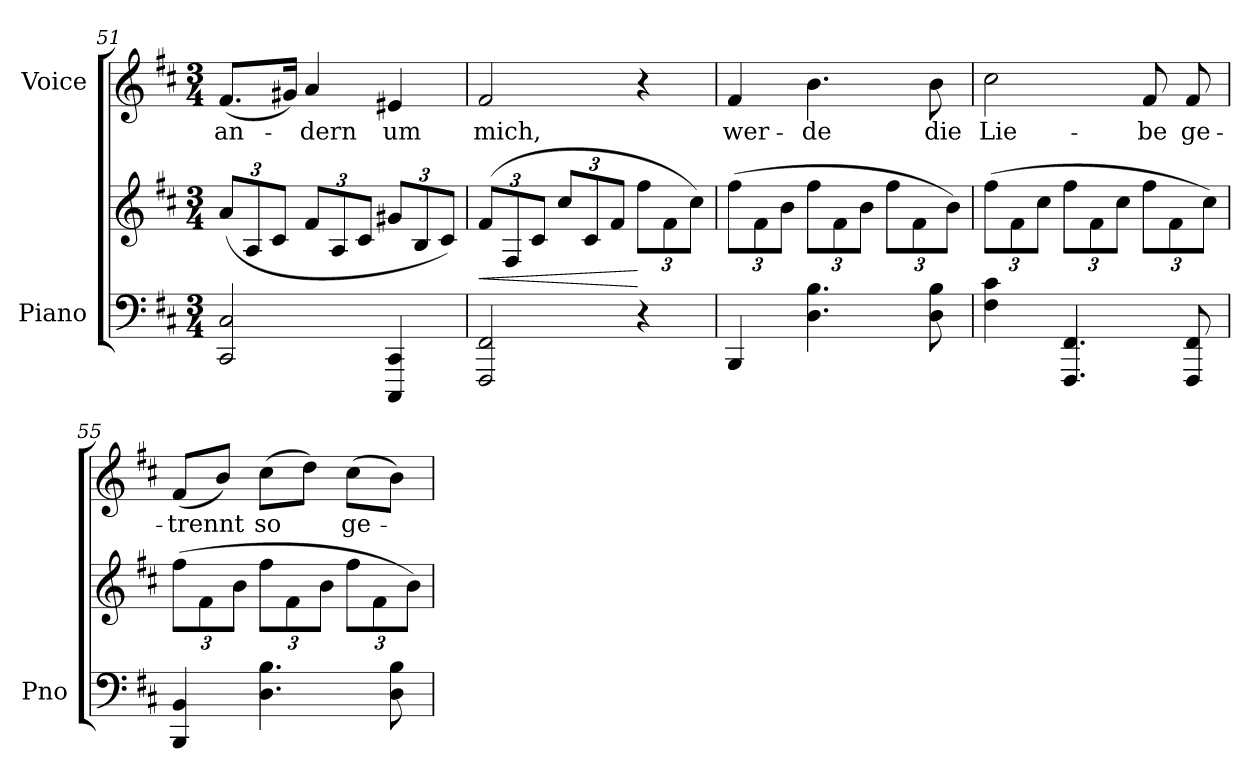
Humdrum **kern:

**kern	**kern	**dynam	**kern	**text
*part2	*part2	*part2	*part1	*part1
*staff3	*staff2	*staff2/3	*staff1	*staff1
*I"Piano	*	*	*I"Voice	*
*I'Pno	*	*	*	*
*clefF4	*clefG2	*	*clefG2	*
*k[f#c#]	*k[f#c#]	*	*k[f#c#]	*
*M3/4	*M3/4	*	*M3/4	*
*	*Xbrackettup	*	*	*
=51	=51	=51	=51	=51
2CC#/ 2C#/	(12a/L	.	(8.f#/L	an-
.	12A/	.	.	.
.	12c#/J	.	.	.
.	.	.	16g#X/Jk)	.
.	12f#/L	.	4a/	-dern
.	12A/	.	.	.
.	12c#/J	.	.	.
4CCC#/ 4CC#/	12g#X/L	.	4e#X/	um
.	12B/	.	.	.
.	12c#/J)	.	.	.
=52	=52	=52	=52	=52
!	!	!LO:HP:b	!	!
2FFF#/ 2FF#/	(12f#/L	<	2f#/	mich,
.	12F#/	.	.	.
.	12c#/J	.	.	.
.	12cc#/L	.	.	.
.	12c#/	.	.	.
.	12f#/J	.	.	.
4r	12ff#\L	[	4r	.
.	12f#\	.	.	.
.	12cc#\J)	.	.	.
=53	=53	=53	=53	=53
!	!	!LO:DY:b	!	!
!	!	!LO:DY:n=1:b	!	!
4BBB/	(12ff#\L	other-dynamics f	4f#/	wer-
.	12f#\	.	.	.
.	12b\J	.	.	.
4.D\ 4.B\	12ff#\L	.	4.b\	-de
.	12f#\	.	.	.
.	12b\J	.	.	.
.	12ff#\L	.	.	.
.	12f#\	.	.	.
8D\ 8B\	.	.	8b\	die
.	12b\J)	.	.	.
=54	=54	=54	=54	=54
4F#\ 4c#\	(12ff#\L	.	2cc#\	Lie-
.	12f#\	.	.	.
.	12cc#\J	.	.	.
4.FFF#/ 4.FF#/	12ff#\L	.	.	.
.	12f#\	.	.	.
.	12cc#\J	.	.	.
.	12ff#\L	.	8f#/	-be
.	12f#\	.	.	.
8FFF#/ 8FF#/	.	.	8f#/	ge-
.	12cc#\J)	.	.	.
=55	=55	=55	=55	=55
4BBB/ 4BB/	(12ff#\L	.	(8f#/L	-trennt
.	12f#\	.	.	.
.	.	.	8b/J)	.
.	12b\J	.	.	.
4.D\ 4.B\	12ff#\L	.	(8cc#\L	so
.	12f#\	.	.	.
.	.	.	8dd\J)	.
.	12b\J	.	.	.
.	12ff#\L	.	(8cc#\L	ge-
.	12f#\	.	.	.
8D\ 8B\	.	.	8b\J)	.
.	12b\J)	.	.	.
=	=	=	=	=
*-	*-	*-	*-	*-
